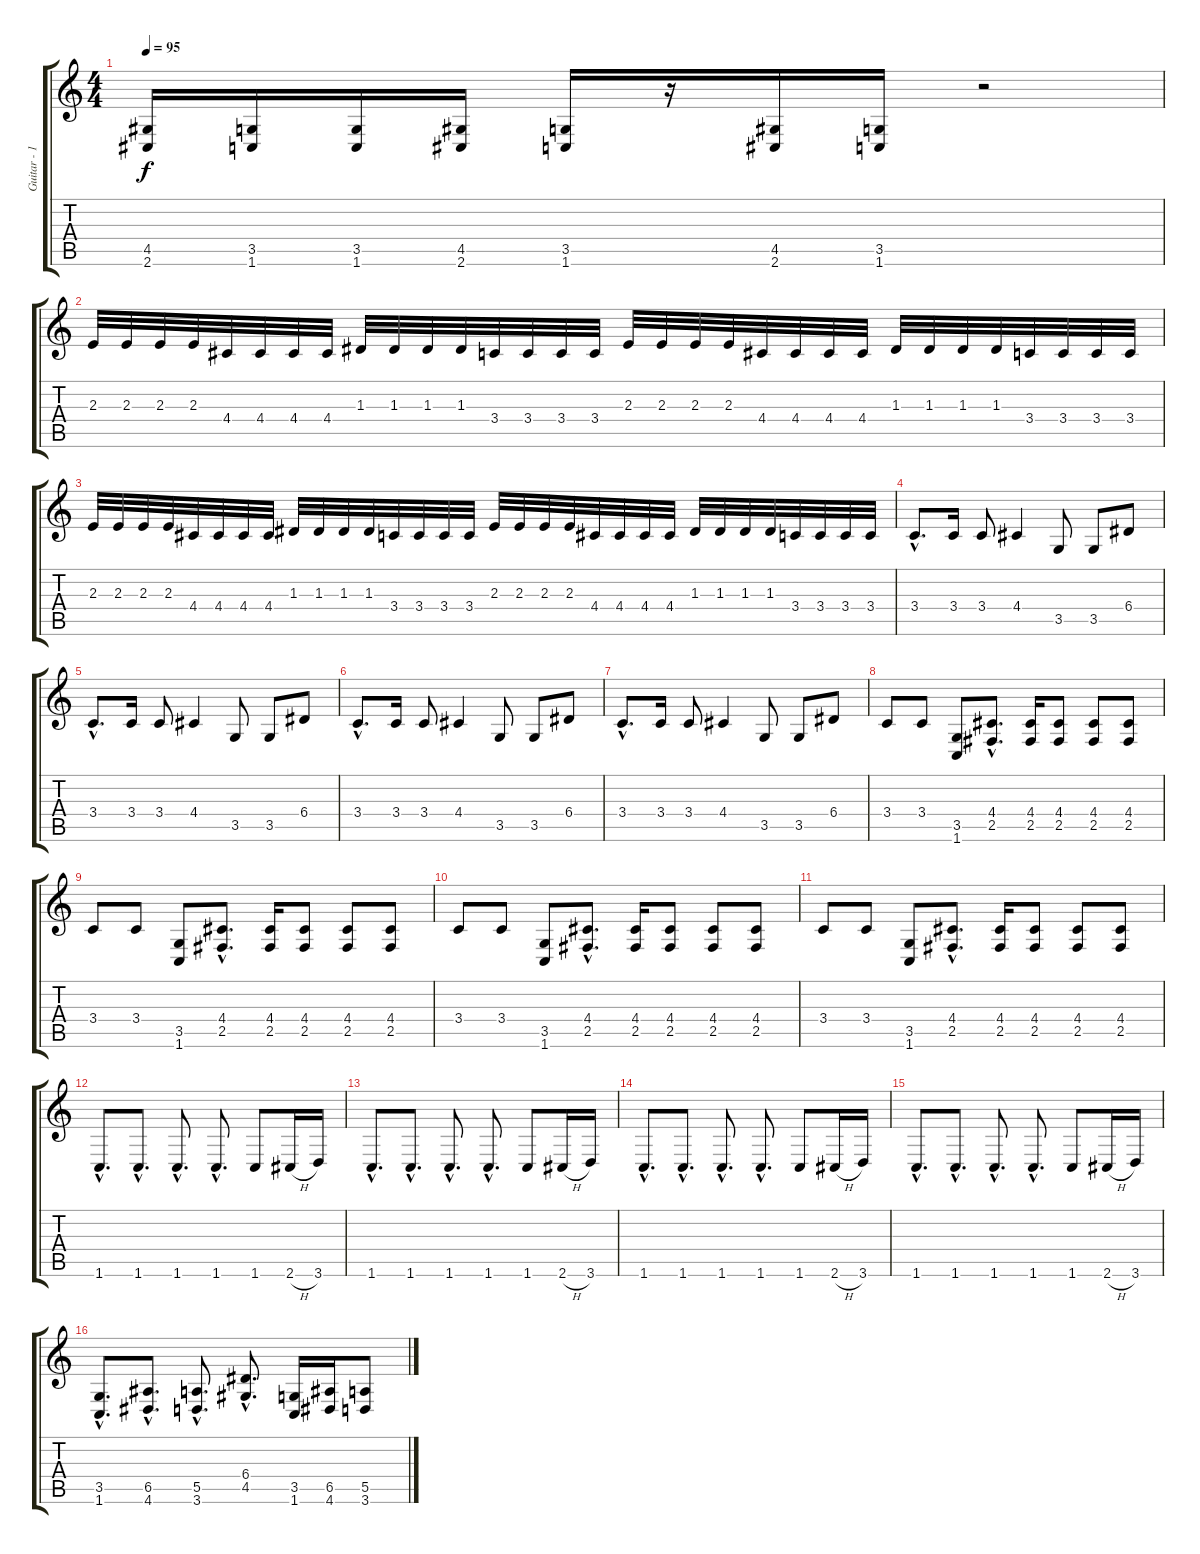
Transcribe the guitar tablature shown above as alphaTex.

\track ("Guitar - 1" "Guitar - 1") {instrument distortionguitar}
\staff {score tabs}
\tuning (B3 G3 D3 A2 E2 B1) {hide}
\ts (4 4)
\tempo 95
\clef g2
\ks c
(4.5 2.6).16{dy f} (3.5 1.6).16 (3.5 1.6).16 (4.5 2.6).16 (3.5 1.6).16 r.16 (4.5 2.6).16 (3.5 1.6).16 r.2 |
2.3.32 2.3.32 2.3.32 2.3.32 4.4.32 4.4.32 4.4.32 4.4.32 1.3.32 1.3.32 1.3.32 1.3.32 3.4.32 3.4.32 3.4.32 3.4.32 2.3.32 2.3.32 2.3.32 2.3.32 4.4.32 4.4.32 4.4.32 4.4.32 1.3.32 1.3.32 1.3.32 1.3.32 3.4.32 3.4.32 3.4.32 3.4.32 |
2.3.32 2.3.32 2.3.32 2.3.32 4.4.32 4.4.32 4.4.32 4.4.32 1.3.32 1.3.32 1.3.32 1.3.32 3.4.32 3.4.32 3.4.32 3.4.32 2.3.32 2.3.32 2.3.32 2.3.32 4.4.32 4.4.32 4.4.32 4.4.32 1.3.32 1.3.32 1.3.32 1.3.32 3.4.32 3.4.32 3.4.32 3.4.32 |
3.4{hac}.8{d} 3.4.16 3.4.8 4.4.4 3.5.8 3.5.8 6.4.8 |
3.4{hac}.8{d} 3.4.16 3.4.8 4.4.4 3.5.8 3.5.8 6.4.8 |
3.4{hac}.8{d} 3.4.16 3.4.8 4.4.4 3.5.8 3.5.8 6.4.8 |
3.4{hac}.8{d} 3.4.16 3.4.8 4.4.4 3.5.8 3.5.8 6.4.8 |
3.4.8 3.4.8 (3.5 1.6).8 (4.4{hac} 2.5{hac}).8{d} (4.4 2.5).16 (4.4 2.5).8 (4.4 2.5).8 (4.4 2.5).8 |
3.4.8 3.4.8 (3.5 1.6).8 (4.4{hac} 2.5{hac}).8{d} (4.4 2.5).16 (4.4 2.5).8 (4.4 2.5).8 (4.4 2.5).8 |
3.4.8 3.4.8 (3.5 1.6).8 (4.4{hac} 2.5{hac}).8{d} (4.4 2.5).16 (4.4 2.5).8 (4.4 2.5).8 (4.4 2.5).8 |
3.4.8 3.4.8 (3.5 1.6).8 (4.4{hac} 2.5{hac}).8{d} (4.4 2.5).16 (4.4 2.5).8 (4.4 2.5).8 (4.4 2.5).8 |
1.6{hac}.8{d} 1.6{hac}.8{d} 1.6{hac}.8{d} 1.6{hac}.8{d} 1.6.8 2.6{h}.16 3.6.16 |
1.6{hac}.8{d} 1.6{hac}.8{d} 1.6{hac}.8{d} 1.6{hac}.8{d} 1.6.8 2.6{h}.16 3.6.16 |
1.6{hac}.8{d} 1.6{hac}.8{d} 1.6{hac}.8{d} 1.6{hac}.8{d} 1.6.8 2.6{h}.16 3.6.16 |
1.6{hac}.8{d} 1.6{hac}.8{d} 1.6{hac}.8{d} 1.6{hac}.8{d} 1.6.8 2.6{h}.16 3.6.16 |
(3.5{hac} 1.6{hac}).8{d} (6.5{hac} 4.6{hac}).8{d} (5.5{hac} 3.6{hac}).8{d} (6.4{hac} 4.5{hac}).8{d} (3.5 1.6).16 (6.5 4.6).16 (5.5 3.6).8
